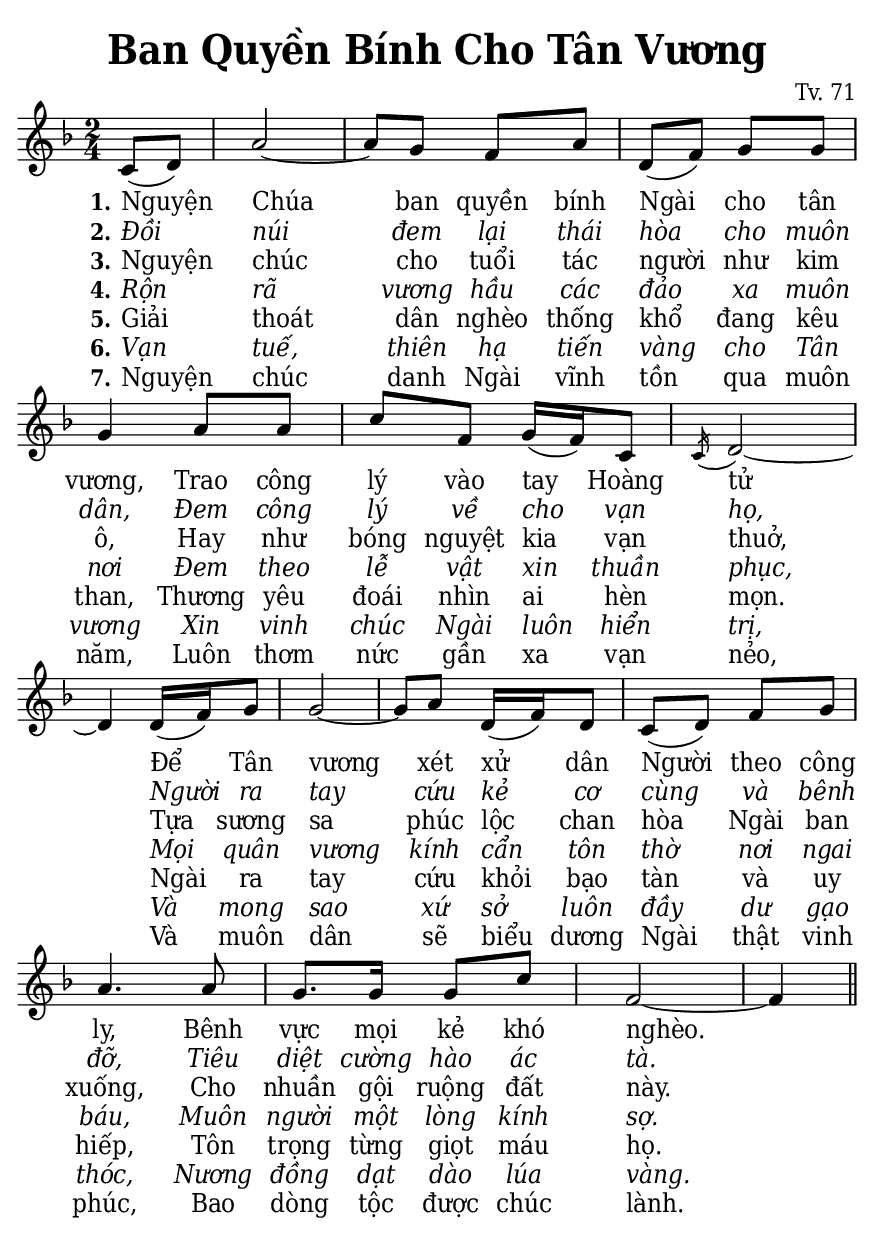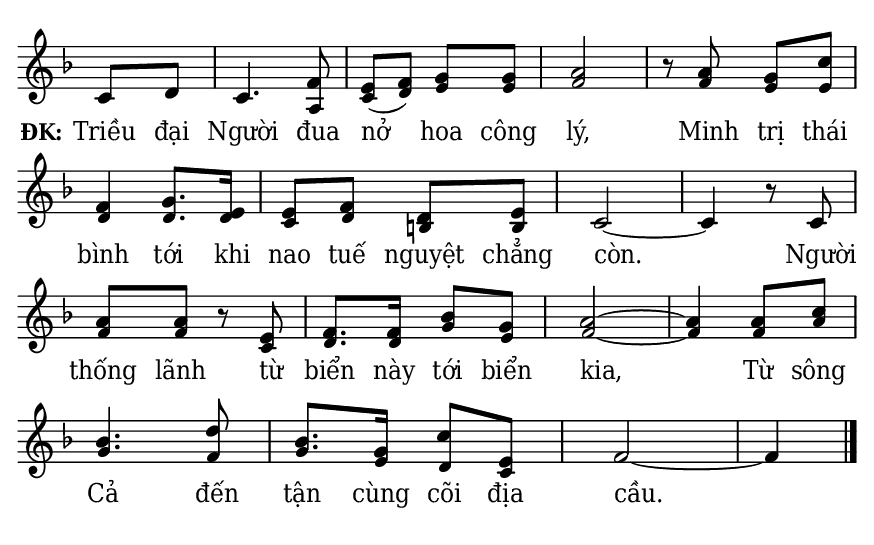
% Cài đặt chung\
\version "2.22.1"
\include "english.ly"

\header {
  title = \markup { \fontsize #1 "Ban Quyền Bính Cho Tân Vương" }
  composer = "Tv. 71"
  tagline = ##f
}

% Nhạc phiên khúc
nhacPhienKhucSop = \relative c' {
  \autoPageBreaksOff
  \partial 4 c8 (d) |
  a'2 ~ |
  a8 g f a |
  d, (f) g g |
  g4 a8 a |
  c f, g16 (f) c8 |
  \slashedGrace { c16 ( } d2) ~ |
  d4 d16 (f) g8 |
  g2 ~ |
  g8 a d,16 (f) d8 |
  c (d) f g |
  a4. a8 |
  g8. g16 g8 c |
  f,2 ~ |
  f4 \bar "||"
  
  \pageBreak
  
  c8 d |
  c4. f8 |
  e (f) g g |
  a2 |
  r8 a g c |
  f,4 g8. e16 |
  e8 f d e |
  c2 ~ |
  c4 r8 c |
  a' a r e |
  f8. f16 bf8 g |
  a2 ~ |
  a4 a8 c |
  bf4. d8 |
  bf8. g16 c8 e, |
  f2 ~ |
  f4 \bar "|."
}

nhacPhienKhucAlto = \relative c' {
  r4 |
  R2*13
  r4
  c8 d |
  c4. a8 |
  c (d) e e |
  f2 |
  r8 f e e |
  d4 d8. d16 |
  c8 d b! b |
  c2 ~ |
  c4 r8 c |
  f f r c |
  d8. d16 g8 e |
  f2 ~ |
  f4 f8 a |
  g4. f8 |
  g8. e16 d8 c |
  f2 ~ |
  f4
}

% Lời phiên khúc
loiPhienKhucSop = \lyrics {
  <<
    {
      \set stanza = "1."
      Nguyện Chúa ban quyền bính Ngài cho tân vương,
      Trao công lý vào tay Hoàng tử
      Để Tân vương xét xử dân Người theo công ly,
      Bênh vực mọi kẻ khó nghèo.
    }
    \new Lyrics {
	    \set associatedVoice = "beSop"
	    \set stanza = "2."
      \override Lyrics.LyricText.font-shape = #'italic
	    Đồi núi đem lại thái hòa cho muôn dân,
	    Đem công lý về cho vạn họ,
	    Người ra tay cứu kẻ cơ cùng và bênh đỡ,
	    Tiêu diệt cường hào ác tà.
    }
    \new Lyrics {
	    \set associatedVoice = "beSop"
	    \set stanza = "3."
	    Nguyện chúc cho tuổi tác người như kim ô,
	    Hay như bóng nguyệt kia vạn thuở,
	    Tựa sương sa phúc lộc chan hòa Ngài ban xuống,
	    Cho nhuần gội ruộng đất này.
    }
    \new Lyrics {
	    \set associatedVoice = "beSop"
	    \set stanza = "4."
      \override Lyrics.LyricText.font-shape = #'italic
	    Rộn rã vương hầu các đảo xa muôn nơi
	    Đem theo lễ vật xin thuần phục,
	    Mọi quân vương kính cẩn tôn thờ nơi ngai báu,
	    Muôn người một lòng kính sợ.
    }
    \new Lyrics {
	    \set associatedVoice = "beSop"
	    \set stanza = "5."
	    Giải thoát dân nghèo thống khổ đang kêu than,
	    Thương yêu đoái nhìn ai hèn mọn.
	    Ngài ra tay cứu khỏi bạo tàn và uy hiếp,
	    Tôn trọng từng giọt máu họ.
    }
    \new Lyrics {
	    \set associatedVoice = "beSop"
	    \set stanza = "6."
      \override Lyrics.LyricText.font-shape = #'italic
	    Vạn tuế, thiên hạ tiến vàng cho Tân vương
	    Xin vinh chúc Ngài luôn hiển trị,
	    Và mong sao xứ sở luôn đầy dư gạo thóc,
	    Nương đồng dạt dào lúa vàng.
    }
    \new Lyrics {
	    \set associatedVoice = "beSop"
	    \set stanza = "7."
	    Nguyện chúc danh Ngài vĩnh tồn qua muôn năm,
	    Luôn thơm nức gần xa vạn nẻo,
	    Và muôn dân sẽ biểu dương Ngài thật vinh phúc,
	    Bao dòng tộc được chúc lành.
    }
  >>
  \set stanza = "ĐK:"
  Triều đại Người đua nở hoa công lý,
  Minh trị thái bình tới khi nao tuế nguyệt chẳng còn.
  Người thống lãnh từ biển này tới biển kia,
  Từ sông Cả đến tận cùng cõi địa cầu.
}

% Dàn trang
\paper {
  #(set-paper-size "a5")
  top-margin = 3\mm
  bottom-margin = 3\mm
  left-margin = 3\mm
  right-margin = 3\mm
  indent = #0
  #(define fonts
	 (make-pango-font-tree "Deja Vu Serif Condensed"
	 		       "Deja Vu Serif Condensed"
			       "Deja Vu Serif Condensed"
			       (/ 20 20)))
  print-page-number = ##f
  ragged-bottom = ##t
}

TongNhip = {
  \key f \major \time 2/4
  \set Timing.beamExceptions = #'()
  \set Timing.baseMoment = #(ly:make-moment 1/4)
}

% Đổi kích thước nốt cho bè phụ
notBePhu =
#(define-music-function (font-size music) (number? ly:music?)
   (for-some-music
     (lambda (m)
       (if (music-is-of-type? m 'rhythmic-event)
           (begin
             (set! (ly:music-property m 'tweaks)
                   (cons `(font-size . ,font-size)
                         (ly:music-property m 'tweaks)))
             #t)
           #f))
     music)
   music)

\score {
  \new ChoirStaff <<
    \new Staff \with {
        \consists "Merge_rests_engraver"
        printPartCombineTexts = ##f
      }
      <<
      \new Voice \TongNhip \partCombine 
        \nhacPhienKhucSop
        \notBePhu -1 { \nhacPhienKhucAlto }
      \new NullVoice = beSop \nhacPhienKhucSop
      \new Lyrics \lyricsto beSop \loiPhienKhucSop
      >>
  >>
  \layout {
    \override Lyrics.LyricSpace.minimum-distance = #1.7
    \override Score.BarNumber.break-visibility = ##(#f #f #f)
    \override Score.SpacingSpanner.uniform-stretching = ##t
  } 
}
